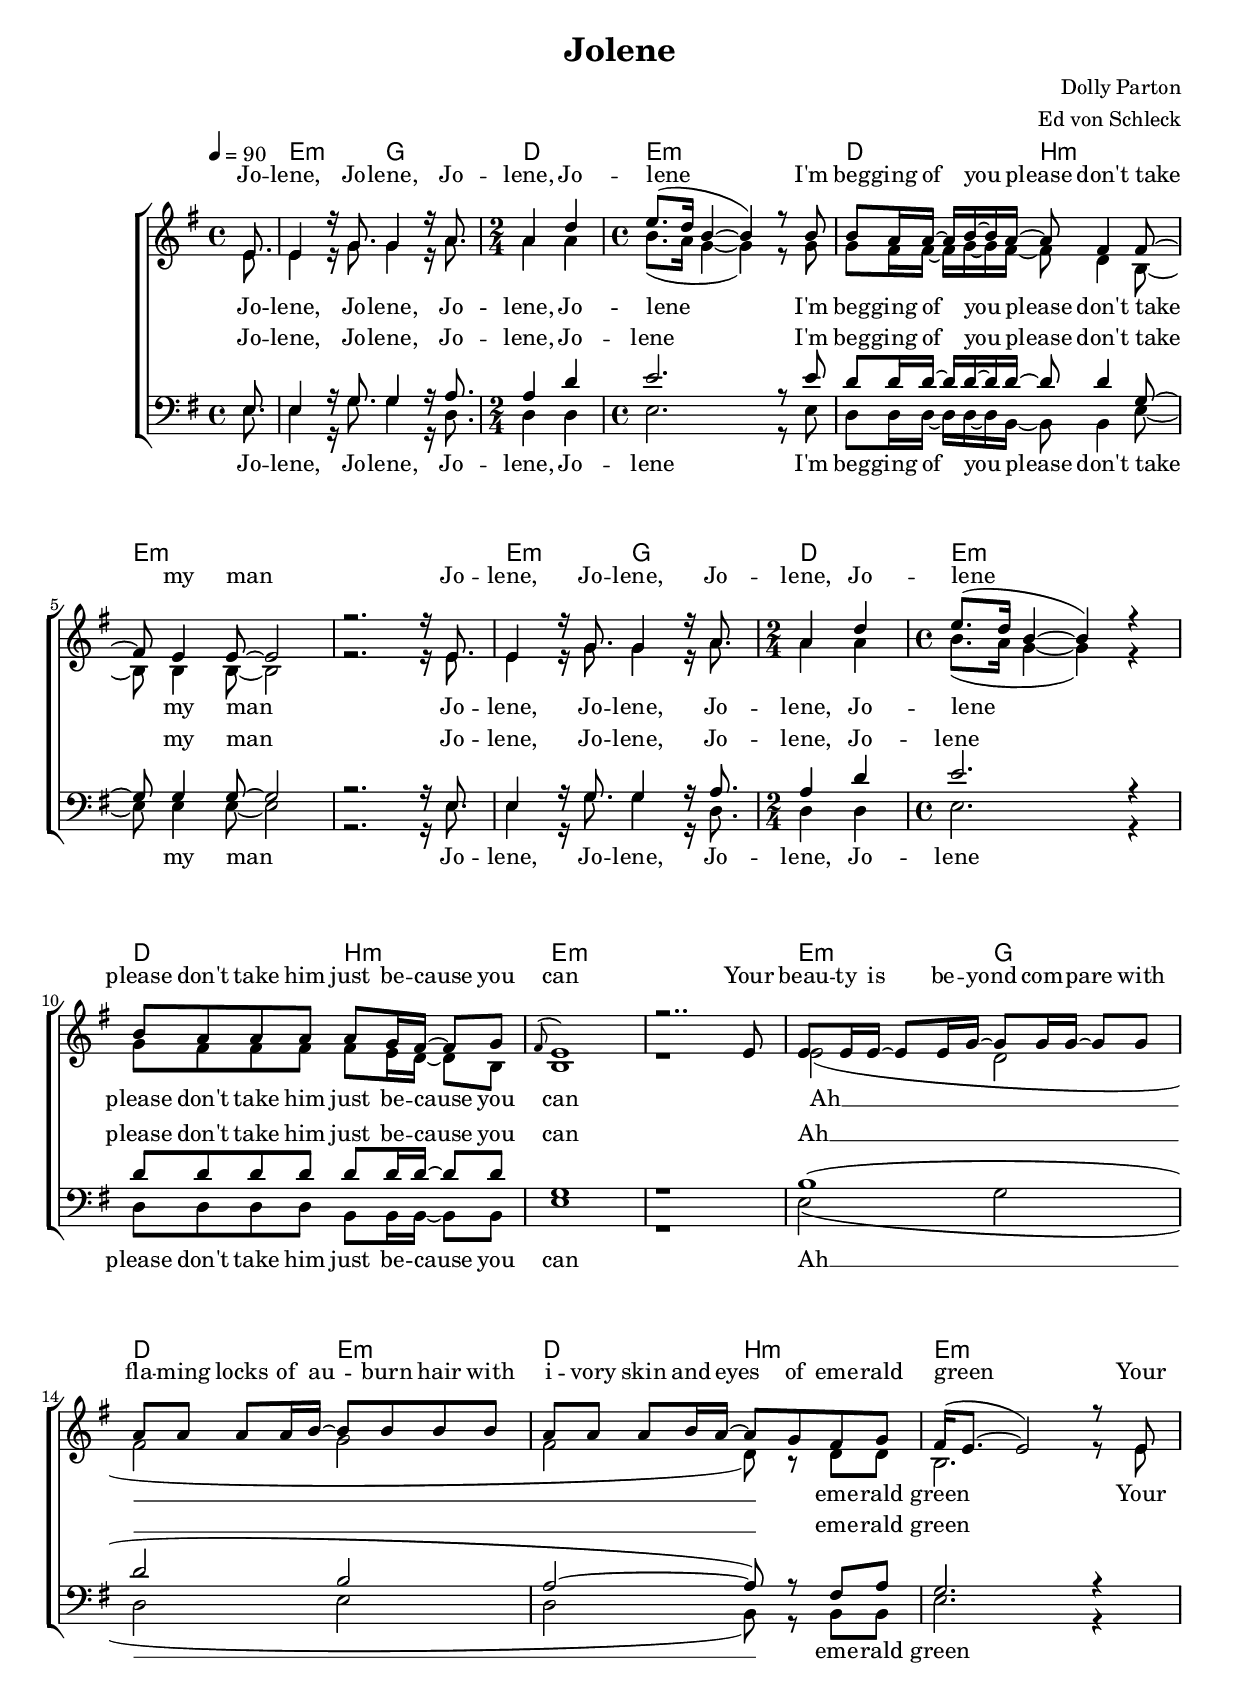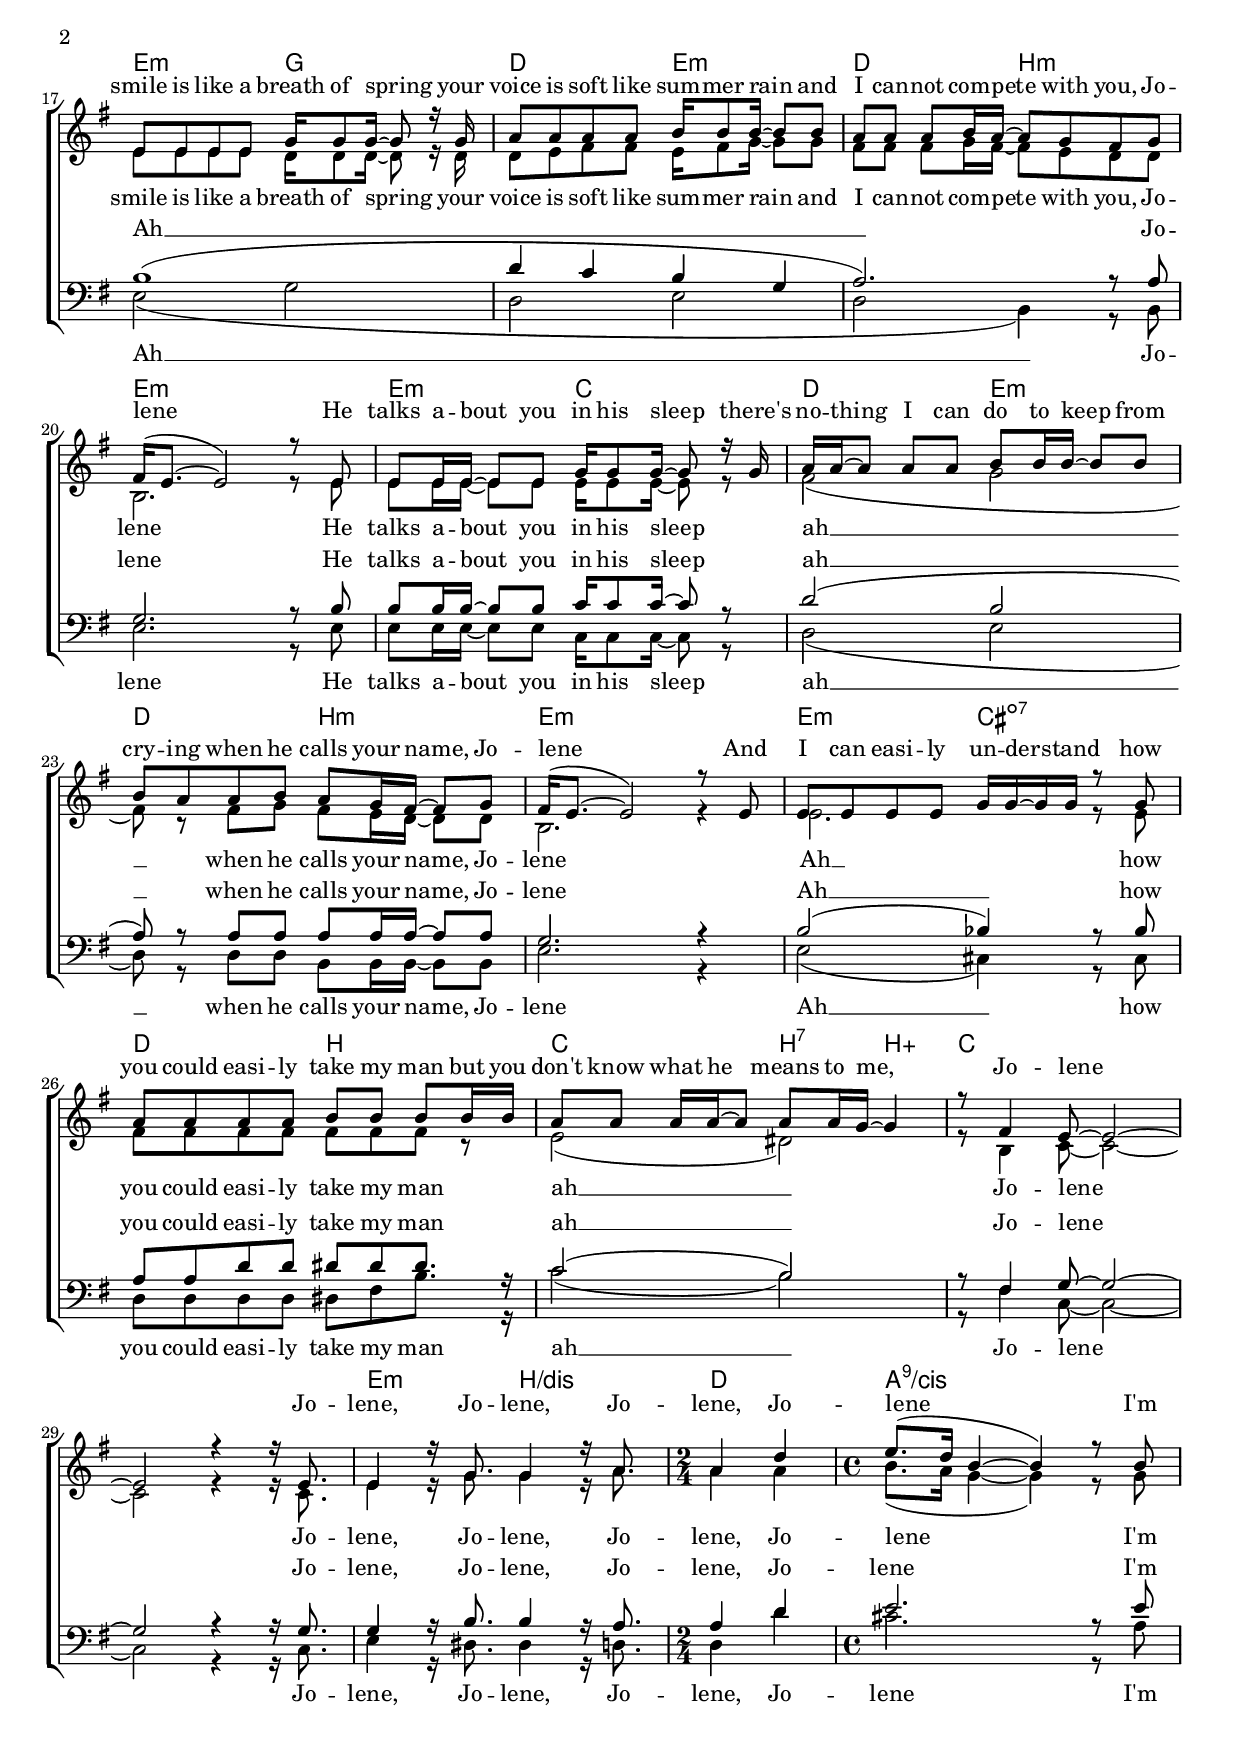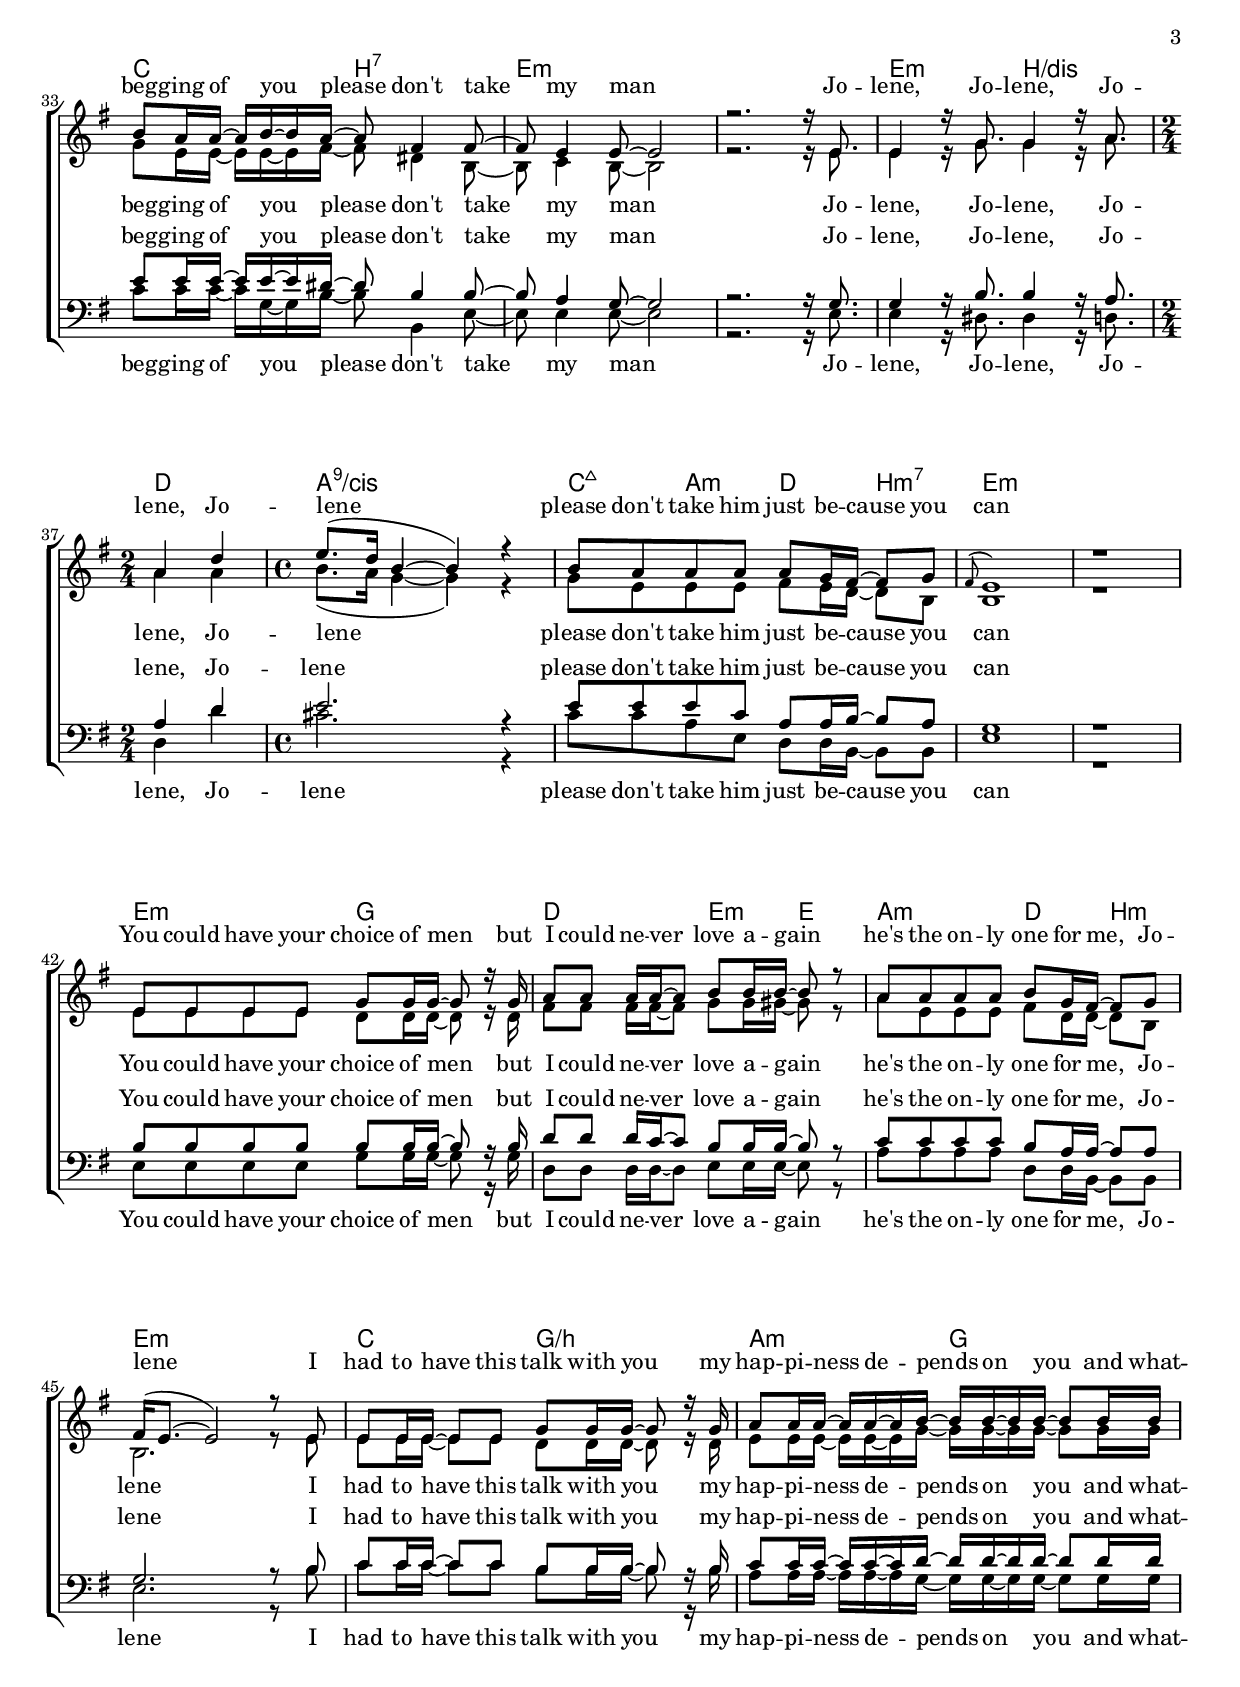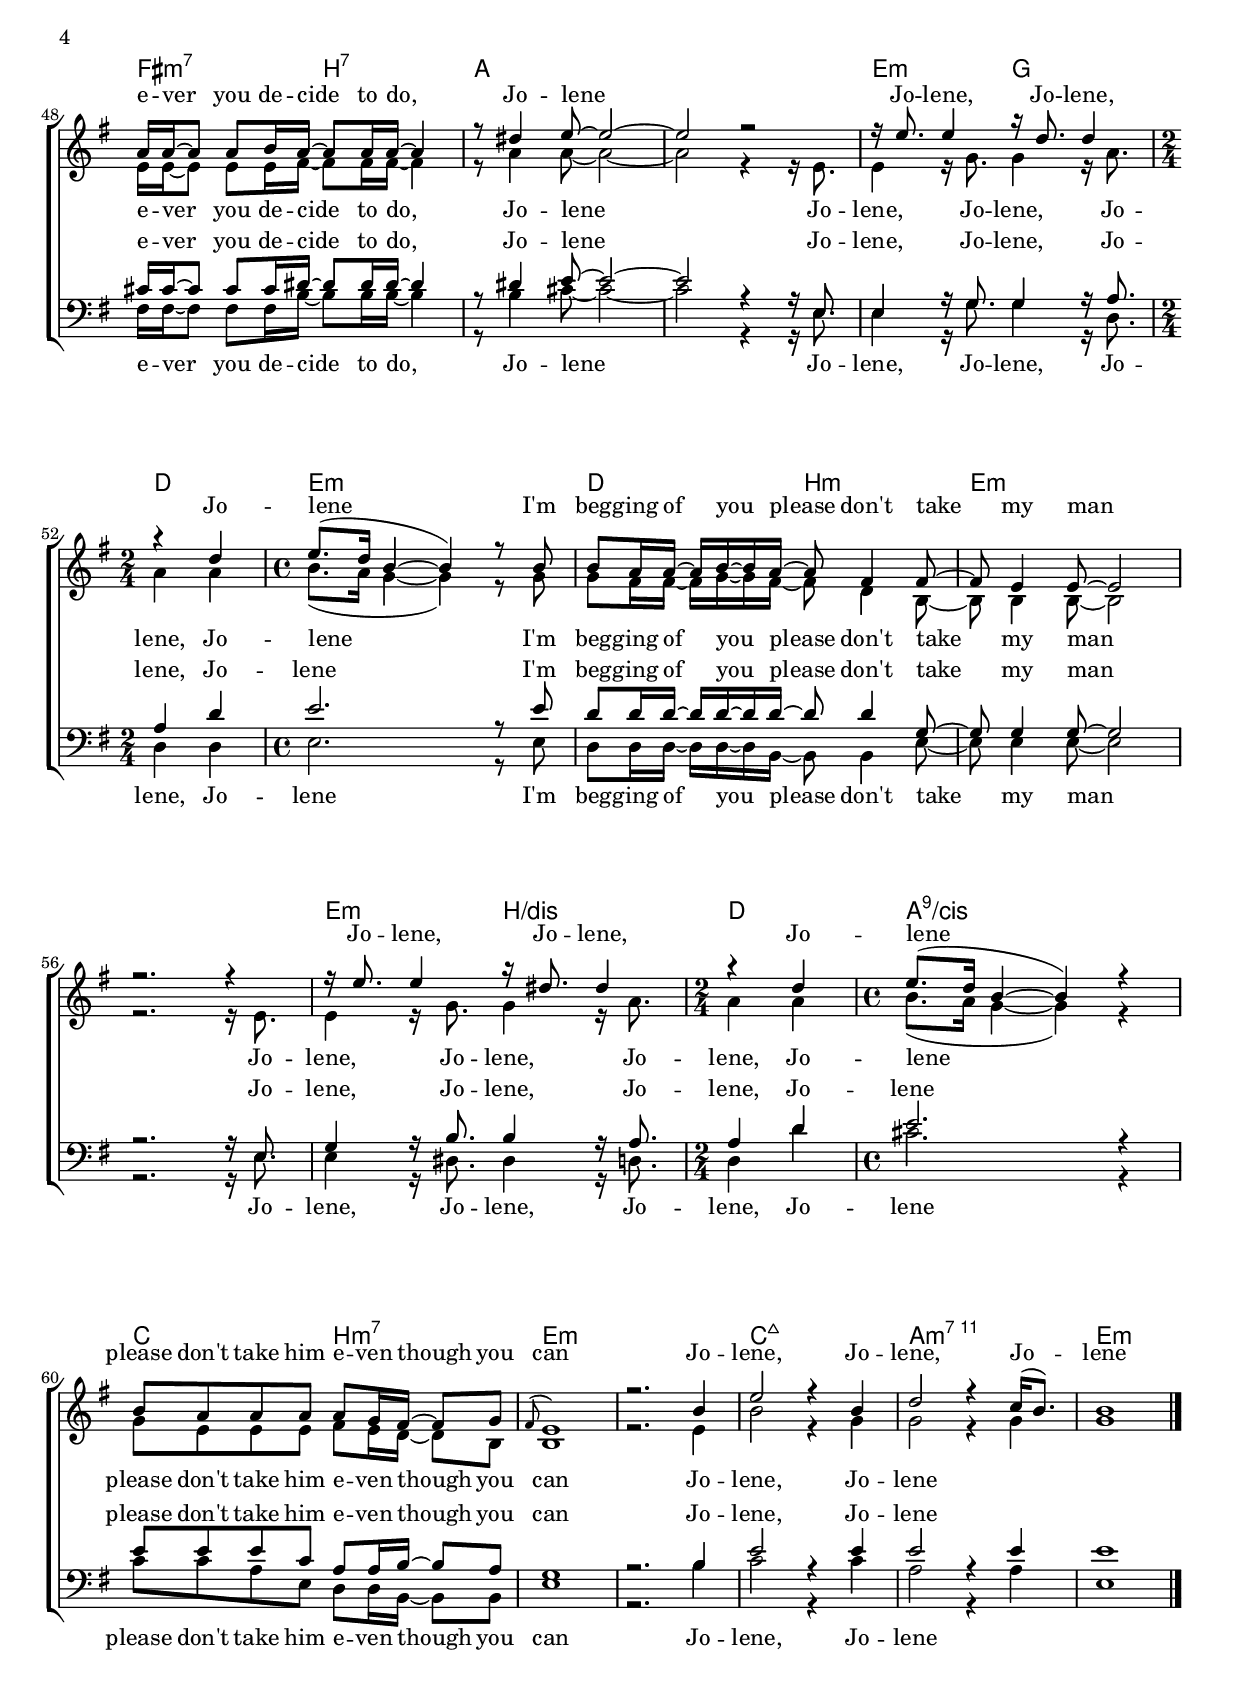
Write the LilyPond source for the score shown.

\version "2.16.2"

\header {
  title = "Jolene"
  composer = "Dolly Parton"
  arranger = "Ed von Schleck"
}

#(set-global-staff-size 18)

\paper {
  top-system-spacing #'basic-distance = #10
  score-system-spacing #'basic-distance = #20
  system-system-spacing #'basic-distance = #20
  last-bottom-spacing #'basic-distance = #10

  page-count = #4

  %system-system-spacing = #'((padding . 0) (basic-distance . 0.1))
  %ragged-last-bottom = ##f
  %ragged-bottom = ##f
}

global = {
  \key e \minor
  \time 4/4
  \tempo 4 = 90
  \partial 8.
}

verseOne = \lyricmode {
  Your beau -- ty is be -- yond com -- pare
  with fla -- ming locks of au -- burn hair
  with i -- vory skin and eyes of eme -- rald green

  Your smile is like a breath of spring
  your voice is soft like sum -- mer rain
  and I can -- not com -- pete with you, Jo -- lene

  He talks a -- bout you in his sleep
  there's no -- thing I can do to keep
  from cry -- ing when he calls your name, Jo -- lene

  And I can easi -- ly un -- der -- stand
  how you could easi -- ly take my man
  but you don't know what he means to me, Jo -- lene
}

verseOneAlto = \lyricmode {
  Ah __ eme -- rald green

  Your smile is like a breath of spring
  your voice is soft like sum -- mer rain
  and I can -- not com -- pete with you, Jo -- lene

  He talks a -- bout you in his sleep
  ah __
  when he calls your name, Jo -- lene

  Ah __
  how you could easi -- ly take my man
  ah __ Jo -- lene
}

verseOneMen = \lyricmode {
  Ah __ eme -- rald green
  Ah __ Jo -- lene

  He talks a -- bout you in his sleep
  ah __ 
  when he calls your name, Jo -- lene

  Ah __
  how you could easi -- ly take my man
  ah __ Jo -- lene
}


chorus = \lyricmode {
  Jo -- lene, Jo -- lene, Jo -- lene, Jo -- lene
  I'm beg -- ging of you please don't take my man
  Jo -- lene, Jo -- lene, Jo -- lene, Jo -- lene
  please don't take him just be -- cause you can 
}

chorusLast = \lyricmode {
  Jo -- lene, Jo -- lene, Jo -- lene, Jo -- lene
  I'm beg -- ging of you please don't take my man
  Jo -- lene, Jo -- lene, Jo -- lene, Jo -- lene
  please don't take him e -- ven though you can 
  Jo -- lene, Jo -- lene
}

chorusLastSopran = \lyricmode {
  Jo -- lene, Jo -- lene, Jo -- lene
  I'm beg -- ging of you please don't take my man
  Jo -- lene, Jo -- lene, Jo -- lene
  please don't take him e -- ven though you can 
  Jo -- lene, Jo -- lene, Jo -- lene
}

verseTwo = \lyricmode {
  You could have your choice of men
  but I could ne -- ver love a -- gain
  he's the on -- ly one for me, Jo -- lene

  I had to have this talk with you
  my hap -- pi -- ness de -- pends on you
  and what -- e -- ver you de -- cide to do, Jo -- lene
}

sopMusic = \relative c' {
  e8.

  e4 r16 g8. g4 r16 a8.
  \time 2/4
  a4 d
  \time 4/4
  e8.( d16 b4~ b) r8 b

  b a16 a~ a b~ b a~ a8 fis4 fis8~
  fis8 e4 e8~ e2
  r2. r16 e8.

  e4 r16 g8. g4 r16 a8.
  \time 2/4
  a4 d
  \time 4/4
  e8.( d16 b4~ b) r4

  b8 a8 a a a g16 fis~ fis8 g
  \appoggiatura fis8 e1
  r2.. e8

  % Strophe 1

  e8 e16 e~ e8 e16 g~ g8 g16 g~ g8 g
  a8 a a a16 b~ b8 b b b
  a a a b16 a~ a8 g fis g
  fis16( e8.~ e2) r8 e

  e e e e g16 g8 g16~ g8 r16 g
  a8 a a a b16 b8 b16~ b8 b
  a a a b16 a~ a8 g fis g
  fis16( e8.~ e2) r8 e

  e e16 e~ e8 e g16 g8 g16~ g8 r16 g
  a16 a~ a8 a a b b16 b~ b8 b
  b a a b a g16 fis~ fis8 g
  fis16( e8.~ e2) r8 e

  e e e e g16 g~ g g r8 g
  a8 a a a b b b8 b16 b
  a8 a a16 a~ a8 a a16 g~ g4
  r8 fis4 e8~ e2~
  e2 r4 r16 e8.

  % Refrain 2
  e4 r16 g8. g4 r16 a8.
  \time 2/4
  a4 d
  \time 4/4
  e8.( d16 b4~ b) r8 b

  b a16 a~ a b~ b a~ a8 fis4 fis8~
  fis8 e4 e8~ e2
  r2. r16 e8.

  e4 r16 g8. g4 r16 a8.
  \time 2/4
  a4 d
  \time 4/4
  e8.( d16 b4~ b) r4

  b8 a8 a a a g16 fis~ fis8 g
  \appoggiatura fis8 e1
  r1

  % Strophe 2
  e8 e e e g g16 g~ g8 r16 g
  a8 a a16 a~ a8 b b16 b~ b8 r
  a a a a b g16 fis~ fis8 g
  fis16( e8.~ e2) r8 e

  e e16 e~ e8 e g g16 g~ g8 r16 g16
  a8 a16 a16~ a a~ a b~ b b~ b b~ b8 b16 b
  a16 a~ a8 a b16 a~ a8 a16 a~ a4
  r8 dis4 e8~ e2~
  e2 r2

  % Refrain 3
  r16 e8. e4 r16 d8. d4
  \time 2/4
  r4 d
  \time 4/4
  e8.( d16 b4~ b) r8 b

  b a16 a~ a b~ b a~ a8 fis4 fis8~
  fis8 e4 e8~ e2
  r2. r4

  r16 e'8. e4 r16 dis8. dis4
  \time 2/4
  r4 d
  \time 4/4
  e8.( d16 b4~ b) r4

  b8 a8 a a a g16 fis~ fis8 g
  \appoggiatura fis8 e1
  r2. b'4
  e2 r4 b
  d2 r4 c16( b8.)
  b1
  \bar "|."
}
sopWords = \lyricmode {
  \chorus
  \verseOne
  \chorus
  \verseTwo
  \chorusLastSopran
}

altoMusic = \relative c' {
  e8.

  e4 r16 g8. g4 r16 a8.
  \time 2/4
  a4 a
  \time 4/4
  b8.( a16 g4~ g) r8 g

  g fis16 fis~ fis g~ g fis~ fis8 d4 b8~
  b8 b4 b8~ b2
  r2. r16 e8.

  e4 r16 g8. g4 r16 a8.
  \time 2/4
  a4 a
  \time 4/4
  b8.( a16 g4~ g) r4

  g8 fis8 fis fis fis e16 d~ d8 b
  b1
  r1

  % Strophe 1

  e2( d
  fis g
  fis d8) r d d
  b2. r8 e

  e8 e e e d16 d8 d16~ d8 r16 d
  d8 e fis fis e16 fis8 g16~ g8 g
  fis fis fis g16 fis~ fis8 e d d
  b2. r8 e

  e e16 e~ e8 e e16 e8 e16~ e8 r8
  fis2( g2
  fis8) r fis g fis e16 d~ d8 d
  b2. r4

  e2. r8 e
  fis8 fis fis fis fis fis fis r
  e2( dis)
  r8 b4 c8~ c2~
  c2 r4 r16 c8.

  % Refrain 2
  e4 r16 g8. g4 r16 a8.
  \time 2/4
  a4 a
  \time 4/4
  b8.( a16 g4~ g) r8 g

  g e16 e~ e e~ e fis~ fis8 dis4 b8~
  b8 c4 b8~ b2
  r2. r16 e8.

  e4 r16 g8. g4 r16 a8.
  \time 2/4
  a4 a
  \time 4/4
  b8.( a16 g4~ g) r4

  g8 e8 e e fis e16 d~ d8 b
  b1
  r1

  % Strophe 2
  e8 e e e d d16 d~ d8 r16 d
  fis8 fis fis16 fis~ fis8 g g16 gis~ gis8 r
  a e e e fis d16 d~ d8 b
  b2. r8 e

  e e16 e~ e8 e d d16 d~ d8 r16 d16
  e8 e16 e16~ e e~ e g~ g g~ g g~ g8 g16 g
  e16 e~ e8 e e16 fis~ fis8 fis16 fis~ fis4
  r8 a4 a8~ a2~
  a2 r4 r16 e8.

  % Refrain 3
  e4 r16 g8. g4 r16 a8.
  \time 2/4
  a4 a
  \time 4/4
  b8.( a16 g4~ g) r8 g

  g fis16 fis~ fis g~ g fis~ fis8 d4 b8~
  b8 b4 b8~ b2
  r2. r16 e8.

  e4 r16 g8. g4 r16 a8.
  \time 2/4
  a4 a
  \time 4/4
  b8.( a16 g4~ g) r4

  g8 e8 e e fis e16 d~ d8 b
  b1

  r2. e4
  b'2 r4 g
  g2 r4 g4
  g1
}
altoWords = \lyricmode {
  \chorus
  \verseOneAlto
  \chorus
  \verseTwo
  \chorusLast

}

tenorMusic = \relative c {
  e8.

  e4 r16 g8. g4 r16 a8.
  \time 2/4
  a4 d
  \time 4/4
  e2. r8 e

  d d16 d~ d d~ d d~ d8 d4 g,8~
  g8 g4 g8~ g2
  r2. r16 e8.

  e4 r16 g8. g4 r16 a8.
  \time 2/4
  a4 d
  \time 4/4
  e2. r4

  d8 d8 d d d d16 d~ d8 d
  g,1
  r1


  % Strophe 1

  b1(
  d2 b
  a2~ a8) r fis a
  g2. r4


  b1(
  d4 c b g
  a2.) r8 a
  g2. r8 b

  b b16 b~ b8 b c16 c8 c16~ c8 r8
  d2( b2
  a8) r a a a a16 a~ a8 a
  g2. r4

  b2( bes4) r8 bes
  a8 a d d dis dis dis8. r16
  c2( b)
  r8 fis4 g8~ g2~
  g2 r4 r16 g8.

  % Refrain 2
  g4 r16 b8. b4 r16 a8.
  \time 2/4
  a4 d
  \time 4/4
  e2. r8 e

  e e16 e~ e e~ e dis~ dis8 b4 b8~
  b8 a4 g8~ g2
  r2. r16 g8.

  g4 r16 b8. b4 r16 a8.
  \time 2/4
  a4 d
  \time 4/4
  e2. r4

  e8 e8 e c a a16 b~ b8 a
  g1
  r1

  % Strophe 2
  b8 b b b b b16 b~ b8 r16 b
  d8 d d16 c~ c8 b b16 b~ b8 r
  c c c c b a16 a~ a8 a
  g2. r8 b

  c c16 c~ c8 c b b16 b~ b8 r16 b16
  c8 c16 c16~ c c~ c d~ d d~ d d~ d8 d16 d
  cis16 cis~ cis8 cis cis16 dis~ dis8 dis16 dis~ dis4
  r8 dis4 e8~ e2~
  e2 r4 r16 e,8.

  % Refrain 3

  e4 r16 g8. g4 r16 a8.
  \time 2/4
  a4 d
  \time 4/4
  e2. r8 e

  d d16 d~ d d~ d d~ d8 d4 g,8~
  g8 g4 g8~ g2
  r2. r16 e8.

  g4 r16 b8. b4 r16 a8.
  \time 2/4
  a4 d
  \time 4/4
  e2. r4

  e8 e8 e c a a16 b~ b8 a
  g1

  r2. b4
  e2 r4 e
  e2 r4 e4
  e1

}
tenorWords = \lyricmode {
  \chorus
  \verseOneMen
  \chorus
  \verseTwo
  \chorusLast
}

bassMusic = \relative c {
  e8.

  e4 r16 g8. g4 r16 d8.
  \time 2/4
  d4 d
  \time 4/4
  e2. r8 e

  d d16 d~ d d~ d b~ b8 b4 e8~
  e8 e4 e8~ e2
  r2. r16 e8.

  e4 r16 g8. g4 r16 d8.
  \time 2/4
  d4 d
  \time 4/4
  e2. r4

  d8 d8 d d b b16 b~ b8 b
  e1
  r1

  % Strophe 1

  e2( g
  d e
  d b8) r b b
  e2. r4


  e2( g
  d e
  d b4) r8 b
  e2. r8 e

  e e16 e~ e8 e c16 c8 c16~ c8 r8
  d2( e2
  d8) r d d b b16 b~ b8 b
  e2. r4

  e2( cis4) r8 cis
  d8 d d d dis fis b8. r16
  c2( b)
  r8 fis4 c8~ c2~
  c2 r4 r16 c8.

  % Refrain 2
  e4 r16 dis8. dis4 r16 d8.
  \time 2/4
  d4 d'
  \time 4/4
  cis2. r8 a

  c c16 c~ c g~ g b~ b8 b,4 e8~
  e8 e4 e8~ e2
  r2. r16 e8.

  e4 r16 dis8. dis4 r16 d8.
  \time 2/4
  d4 d'
  \time 4/4
  cis2. r4

  c8 c a e d d16 b~ b8 b
  e1
  r1

  % Strophe 2
  e8 e e e g g16 g~ g8 r16 g
  d8 d d16 d~ d8 e e16 e~ e8 r
  a a a a d, d16 b~ b8 b
  e2. r8 b'

  c c16 c~ c8 c b b16 b~ b8 r16 b16
  a8 a16 a16~ a a~ a g~ g g~ g g~ g8 g16 g
  fis16 fis~ fis8 fis fis16 b~ b8 b16 b~ b4
  r8 b4 cis8~ cis2~
  cis2 r4 r16 e,8.

  % Refrain 3
  e4 r16 g8. g4 r16 d8.
  \time 2/4
  d4 d
  \time 4/4
  e2. r8 e

  d d16 d~ d d~ d b~ b8 b4 e8~
  e8 e4 e8~ e2
  r2. r16 e8.

  e4 r16 dis8. dis4 r16 d8.
  \time 2/4
  d4 d'
  \time 4/4
  cis2. r4

  c8 c a e d d16 b~ b8 b
  e1

  r2. b'4
  c2 r4 c
  a2 r4 a4
  e1

}
bassWords = \lyricmode {
  \chorus
  \verseOneMen
  \chorus
  \verseTwo
  \chorusLast
}

chordNames = \chordmode {
  \global
  \germanChords
  s8.
  e2:m g d e1:m
  d2 b:m e1*2:m
  e2:m g d e1:m
  d2 b:m e1*2:m

  e2:m g d e:m d b:m e1:m
  e2:m g d e:m d b:m e1:m
  e2:m c d e:m d b:m e1:m
  e2:m cis:dim7 d b c b4:7 b:aug c1*2

  e2:m b/dis d a1:7.9/cis
  c2 b:7 e1*2:m
  e2:m b/dis d a1:7.9/cis
  c4:maj7 a:m d b:m7 e1*2:m

  e2:m g d e4:m e a2:m d4 b:m e1:m
  c2 g/b a:m g fis:m7 b:7 a1*2

  e2:m g d e1:m
  d2 b:m e1*2:m
  e2:m b/dis d a1:7.9/cis
  c2 b:m7 e1*2:m

  c1:maj7 a:m7.11 e:m
}
chordsPart = \new ChordNames \chordNames
choirPart = \new ChoirStaff <<
  \new Lyrics = "sopranos" \with {
    % this is needed for lyrics above a staff
    \override VerticalAxisGroup #'staff-affinity = #DOWN
  }
  \new Staff = "women" <<
    \new Voice = "sopranos" {
      \voiceOne
      << \global \sopMusic >>
    }
    \new Voice = "altos" {
      \voiceTwo
      << \global \altoMusic >>
    }
  >>
  \new Lyrics = "altos"
  \new Lyrics = "tenors" \with {
    % this is needed for lyrics above a staff
    \override VerticalAxisGroup #'staff-affinity = #DOWN
  }
  \new Staff = "men" <<
    \clef bass
    \new Voice = "tenors" {
      \voiceOne
      << \global \tenorMusic >>
    }
    \new Voice = "basses" {
      \voiceTwo << \global \bassMusic >>
    }
  >>
  \new Lyrics = "basses"
  \context Lyrics = "sopranos" \lyricsto "sopranos" \sopWords
  \context Lyrics = "altos" \lyricsto "altos" \altoWords
  \context Lyrics = "tenors" \lyricsto "tenors" \tenorWords
  \context Lyrics = "basses" \lyricsto "basses" \bassWords
>>

\score {
  <<
    \chordsPart
    \choirPart
  >>
  \midi { }
  \layout { }
}
